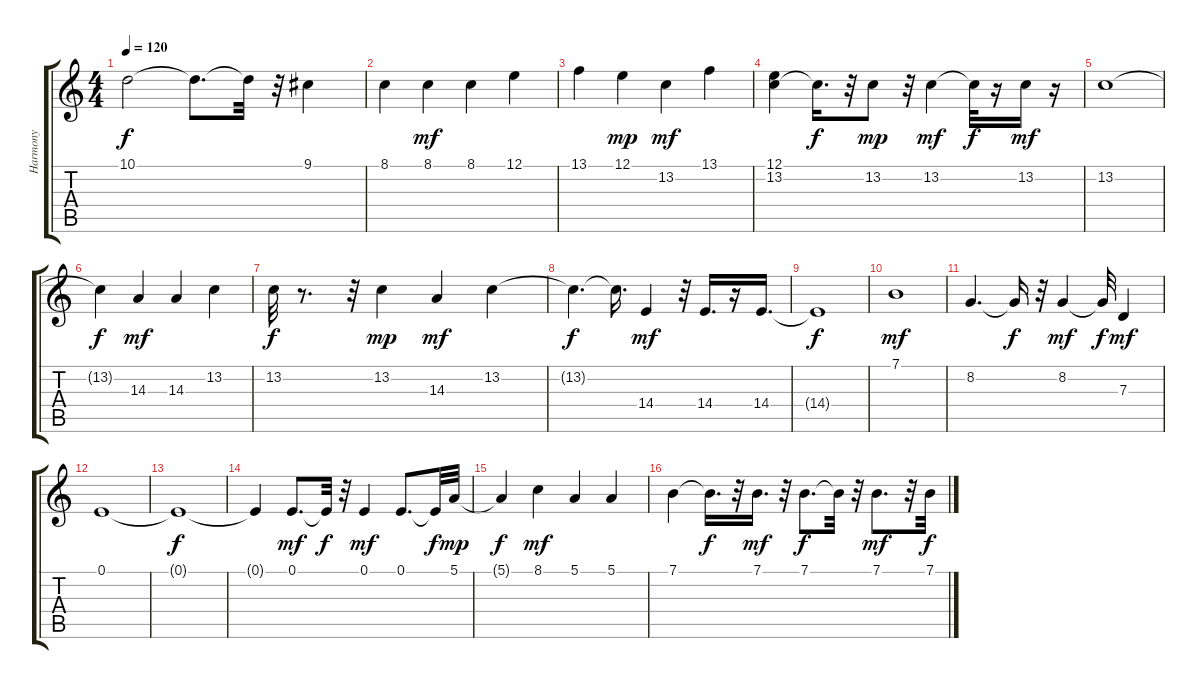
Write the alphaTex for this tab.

\track ("Harmony" "Harmony") {instrument whistle}
\staff {score tabs}
\tuning (E4 B3 G3 D3 A2 E2) {hide}
\ts (4 4)
\tempo 120
\clef g2
\ks c
10.1.2{dy f} 10.1{t}.8{d} 10.1{t}.32 r.32 9.1.4 |
8.1.4 8.1.4{dy mf} 8.1.4 12.1.4 |
13.1.4 12.1.4{dy mp} 13.2.4{dy mf} 13.1.4 |
(12.1 13.2).4 13.2{t}.16{d dy f} r.32 13.2.8{dy mp} r.32 13.2.4{dy mf} 13.2{t}.32{dy f} r.16 13.2.16{dy mf} r.16 |
13.2.1 |
13.2{t}.4{dy f} 14.3.4{dy mf} 14.3.4 13.2.4 |
13.2.32{dy f} r.8{d} r.32 13.2.4{dy mp} 14.3.4{dy mf} 13.2.4 |
13.2{t}.4{d dy f} 13.2{t}.16{d} 14.4.4{dy mf} r.32 14.4.16{d} r.16 14.4.16{d} |
14.4{t}.1{dy f} |
7.1.1{dy mf} |
8.2.4{d} 8.2{t}.16{dy f} r.32 8.2.4{dy mf} 8.2{t}.32{dy f} 7.3.4{dy mf} |
0.1.1 |
0.1{t}.1{dy f} |
0.1{t}.4 0.1.8{d dy mf} 0.1{t}.32{dy f} r.32 0.1.4{dy mf} 0.1.8{d} 0.1{t}.32{dy f} 5.1.32{dy mp} |
5.1{t}.4{dy f} 8.1.4{dy mf} 5.1.4 5.1.4 |
7.1.4 7.1{t}.16{d dy f} r.32 7.1.16{d dy mf} r.32 7.1.8{d dy f} 7.1{t}.32 r.32 7.1.8{d dy mf} r.32 7.1.32{dy f}
